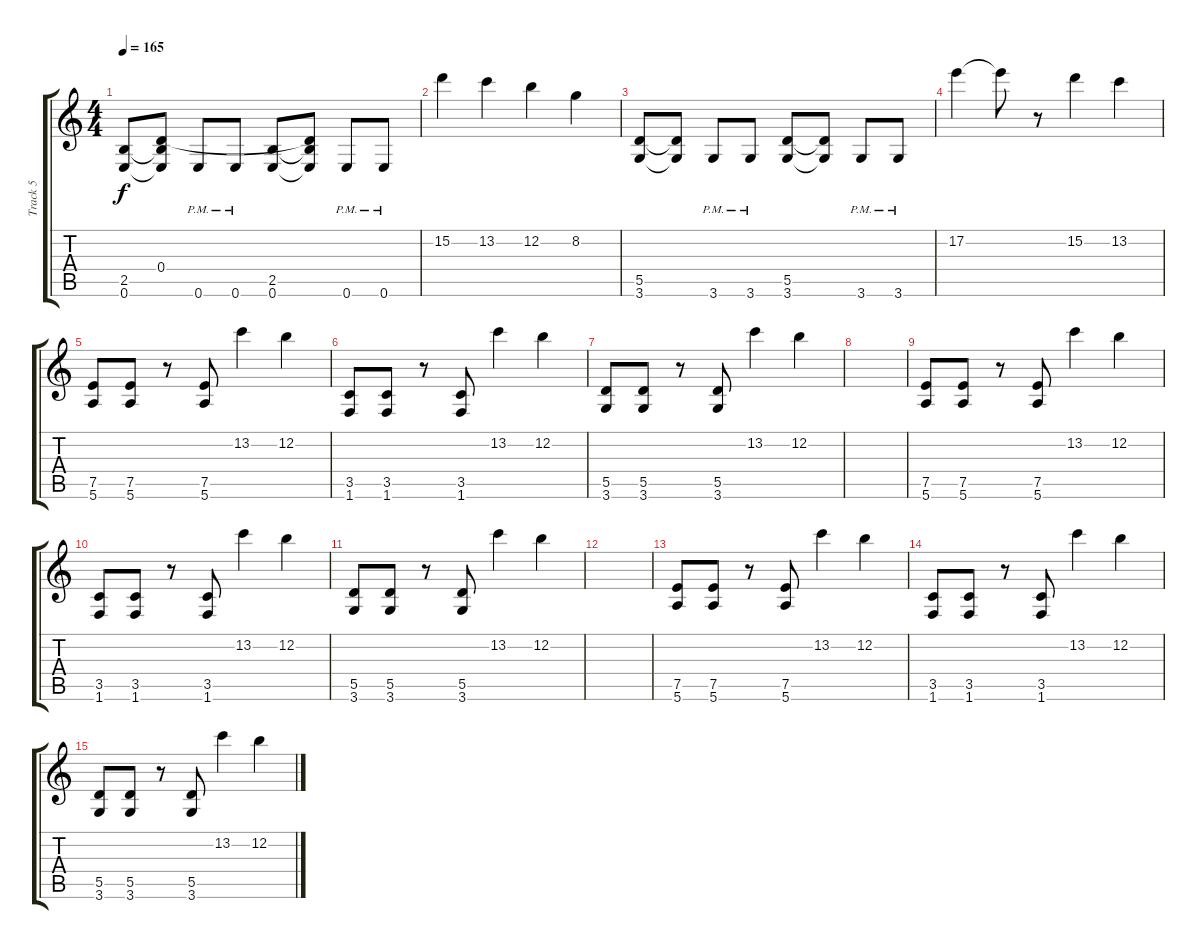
\track ("Track 5" "Track 5") {instrument distortionguitar}
\staff {score tabs}
\tuning (E4 B3 G3 D3 A2 E2) {hide}
\ts (4 4)
\tempo 165
\clef g2
\ks c
(2.5 0.6).8{dy f} (0.4{t} 2.5{t} 0.6{t}).8 0.6{pm}.8 0.6{pm}.8 (2.5 0.6).8 (0.4{t} 2.5{t} 0.6{t}).8 0.6{pm}.8 0.6{pm}.8 |
15.2.4 13.2.4 12.2.4 8.2.4 |
(5.5 3.6).8 (5.5{t} 3.6{t}).8 3.6{pm}.8 3.6{pm}.8 (5.5 3.6).8 (5.5{t} 3.6{t}).8 3.6{pm}.8 3.6{pm}.8 |
17.2.4 17.2{t}.8 r.8 15.2.4 13.2.4 |
(7.5 5.6).8 (7.5 5.6).8 r.8 (7.5 5.6).8 13.2.4 12.2.4 |
(3.5 1.6).8 (3.5 1.6).8 r.8 (3.5 1.6).8 13.2.4 12.2.4 |
(5.5 3.6).8 (5.5 3.6).8 r.8 (5.5 3.6).8 13.2.4 12.2.4 |
|
(7.5 5.6).8 (7.5 5.6).8 r.8 (7.5 5.6).8 13.2.4 12.2.4 |
(3.5 1.6).8 (3.5 1.6).8 r.8 (3.5 1.6).8 13.2.4 12.2.4 |
(5.5 3.6).8 (5.5 3.6).8 r.8 (5.5 3.6).8 13.2.4 12.2.4 |
|
(7.5 5.6).8 (7.5 5.6).8 r.8 (7.5 5.6).8 13.2.4 12.2.4 |
(3.5 1.6).8 (3.5 1.6).8 r.8 (3.5 1.6).8 13.2.4 12.2.4 |
(5.5 3.6).8 (5.5 3.6).8 r.8 (5.5 3.6).8 13.2.4 12.2.4
